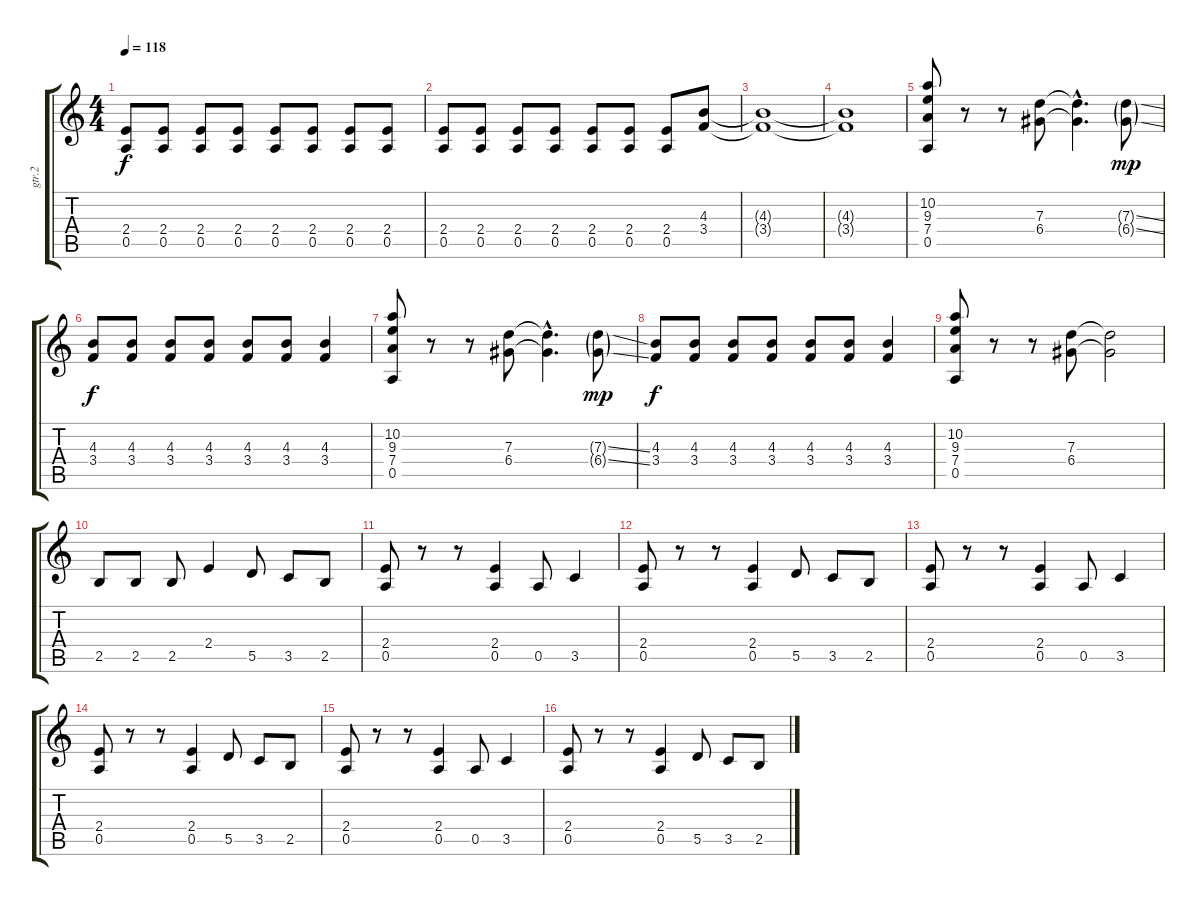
\track ("gtr.2" "gtr.2") {instrument overdrivenguitar}
\staff {score tabs}
\tuning (E4 B3 G3 D3 A2 E2) {hide}
\ts (4 4)
\tempo 118
\clef g2
\ks c
(2.4 0.5).8{dy f} (2.4 0.5).8 (2.4 0.5).8 (2.4 0.5).8 (2.4 0.5).8 (2.4 0.5).8 (2.4 0.5).8 (2.4 0.5).8 |
(2.4 0.5).8 (2.4 0.5).8 (2.4 0.5).8 (2.4 0.5).8 (2.4 0.5).8 (2.4 0.5).8 (2.4 0.5).8 (4.3 3.4).8 |
(4.3{t} 3.4{t}).1 |
(4.3{t} 3.4{t}).1 |
(10.2 9.3 7.4 0.5).8 r.8 r.8 (7.3 6.4).8 (7.3{hac t} 6.4{hac t}).4{d} (7.3{ss g} 6.4{ss g}).8{dy mp} |
(4.3 3.4).8{dy f} (4.3 3.4).8 (4.3 3.4).8 (4.3 3.4).8 (4.3 3.4).8 (4.3 3.4).8 (4.3 3.4).4 |
(10.2 9.3 7.4 0.5).8 r.8 r.8 (7.3 6.4).8 (7.3{hac t} 6.4{hac t}).4{d} (7.3{ss g} 6.4{ss g}).8{dy mp} |
(4.3 3.4).8{dy f} (4.3 3.4).8 (4.3 3.4).8 (4.3 3.4).8 (4.3 3.4).8 (4.3 3.4).8 (4.3 3.4).4 |
(10.2 9.3 7.4 0.5).8 r.8 r.8 (7.3 6.4).8 (7.3{t} 6.4{t}).2 |
2.5.8 2.5.8 2.5.8 2.4.4 5.5.8 3.5.8 2.5.8 |
(2.4 0.5).8 r.8 r.8 (2.4 0.5).4 0.5.8 3.5.4 |
(2.4 0.5).8 r.8 r.8 (2.4 0.5).4 5.5.8 3.5.8 2.5.8 |
(2.4 0.5).8 r.8 r.8 (2.4 0.5).4 0.5.8 3.5.4 |
(2.4 0.5).8 r.8 r.8 (2.4 0.5).4 5.5.8 3.5.8 2.5.8 |
(2.4 0.5).8 r.8 r.8 (2.4 0.5).4 0.5.8 3.5.4 |
(2.4 0.5).8 r.8 r.8 (2.4 0.5).4 5.5.8 3.5.8 2.5.8
